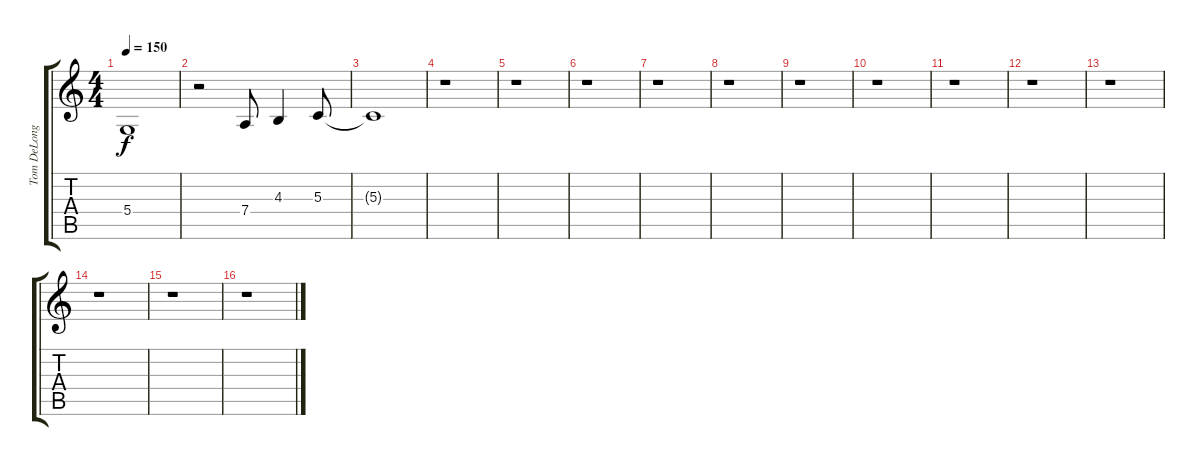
\track ("Tom DeLonge (Vocals)" "Tom DeLong") {instrument lead2sawtooth}
\staff {score tabs}
\tuning (E4 B3 G3 D3 A2 E2) {hide}
\ts (4 4)
\tempo 150
\clef g2
\ks c
5.4{t}.1{dy f} |
r.2 7.4.8 4.3.4 5.3.8 |
5.3{t}.1 |
r.1 |
r.1 |
r.1 |
r.1 |
r.1 |
r.1 |
r.1 |
r.1 |
r.1 |
r.1 |
r.1 |
r.1 |
r.1
